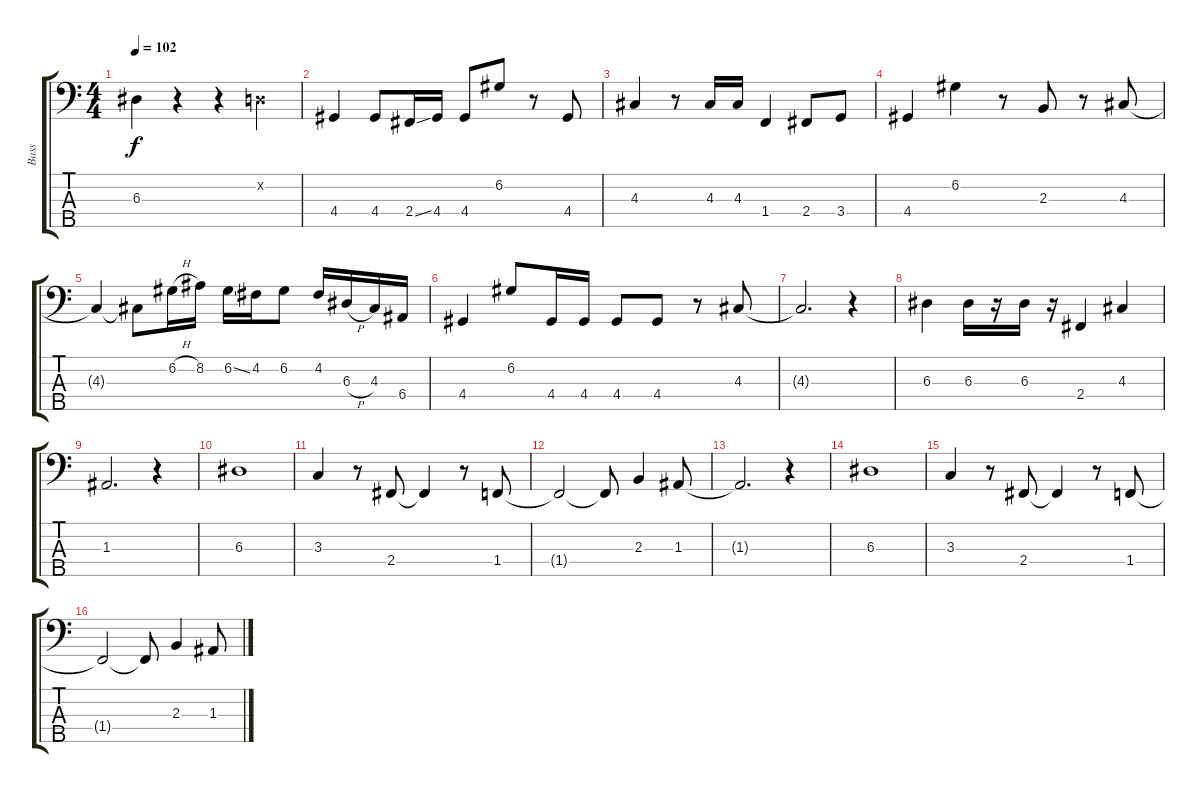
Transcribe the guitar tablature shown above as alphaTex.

\track ("Bass" "Bass") {instrument electricbassfinger}
\staff {score tabs}
\tuning (G2 D2 A1 E1 B0) {hide}
\ts (4 4)
\tempo 102
\clef f4
\ks c
6.3.4{dy f} r.4 r.4 0.2{x}.4 |
4.4.4 4.4.8 2.4{ss}.16 4.4.16 4.4.8 6.2.8 r.8 4.4.8 |
4.3.4 r.8 4.3.16 4.3.16 1.4.4 2.4.8 3.4.8 |
4.4.4 6.2.4 r.8 2.3.8 r.8 4.3.8 |
4.3{t}.4 4.3{t}.8 6.2{h}.16 8.2.16 6.2{ss}.16 4.2.16 6.2.8 4.2.16 6.3{h}.16 4.3.16 6.4.16 |
4.4.4 6.2.8 4.4.16 4.4.16 4.4.8 4.4.8 r.8 4.3.8 |
4.3{t}.2{d} r.4 |
6.3.4 6.3.16 r.16 6.3.16 r.16 2.4.4 4.3.4 |
1.3.2{d} r.4 |
6.3.1 |
3.3.4 r.8 2.4.8 2.4{t}.4 r.8 1.4.8 |
1.4{t}.2 1.4{t}.8 2.3.4 1.3.8 |
1.3{t}.2{d} r.4 |
6.3.1 |
3.3.4 r.8 2.4.8 2.4{t}.4 r.8 1.4.8 |
1.4{t}.2 1.4{t}.8 2.3.4 1.3.8
